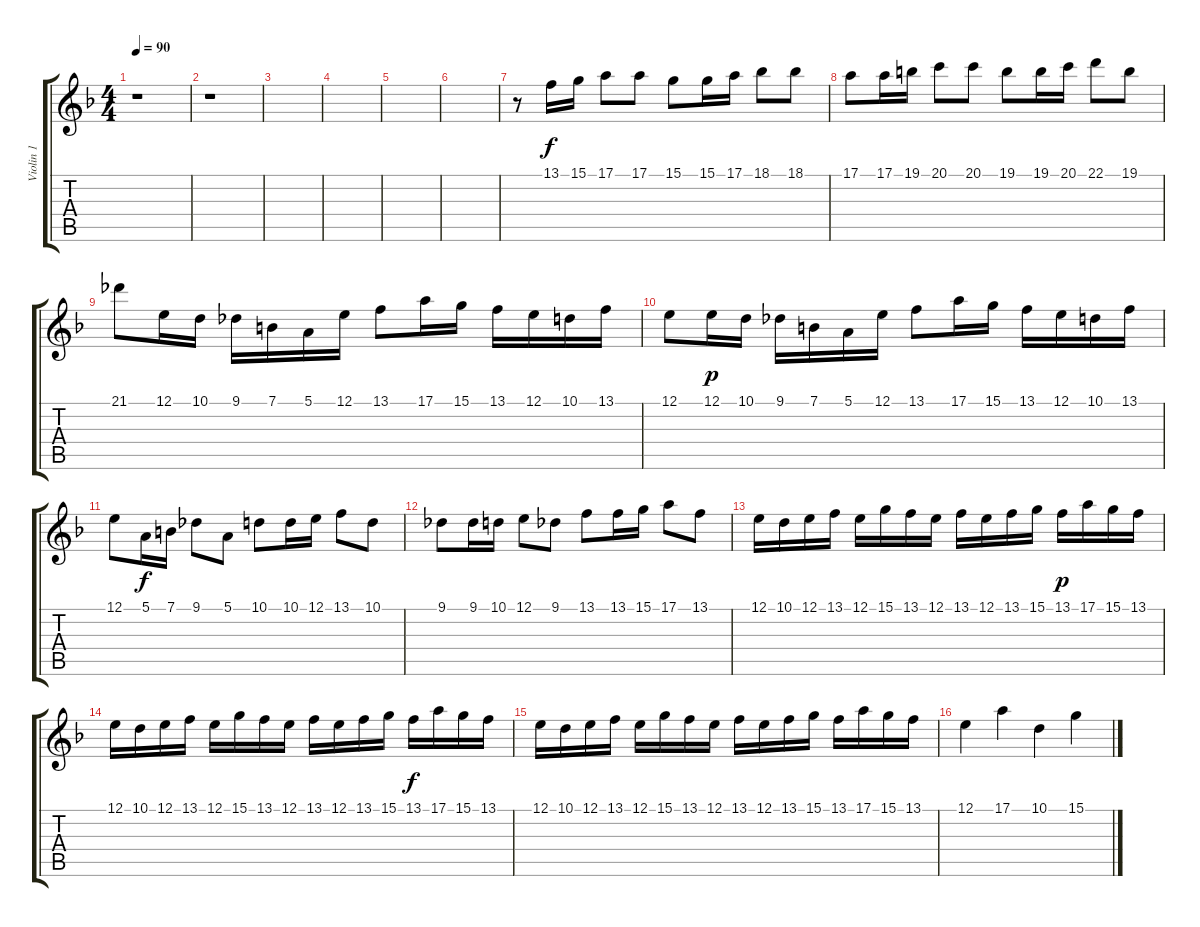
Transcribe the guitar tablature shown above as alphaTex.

\track ("Violin 1" "Violin 1") {instrument violin}
\staff {score tabs}
\tuning (E4 B3 G3 D3 A2 E2) {hide}
\ts (4 4)
\tempo 90
\clef g2
\ks f
r.1{dy f} |
r.1 |
|
|
|
|
r.8 13.1.16 15.1.16 17.1.8 17.1.8 15.1.8 15.1.16 17.1.16 18.1.8 18.1.8 |
17.1.8 17.1.16 19.1.16 20.1.8 20.1.8 19.1.8 19.1.16 20.1.16 22.1.8 19.1.8 |
21.1.8 12.1.16 10.1.16 9.1.16 7.1.16 5.1.16 12.1.16 13.1.8 17.1.16 15.1.16 13.1.16 12.1.16 10.1.16 13.1.16 |
12.1.8 12.1.16{dy p} 10.1.16 9.1.16 7.1.16 5.1.16 12.1.16 13.1.8 17.1.16 15.1.16 13.1.16 12.1.16 10.1.16 13.1.16 |
12.1.8 5.1.16{dy f} 7.1.16 9.1.8 5.1.8 10.1.8 10.1.16 12.1.16 13.1.8 10.1.8 |
9.1.8 9.1.16 10.1.16 12.1.8 9.1.8 13.1.8 13.1.16 15.1.16 17.1.8 13.1.8 |
12.1.16 10.1.16 12.1.16 13.1.16 12.1.16 15.1.16 13.1.16 12.1.16 13.1.16 12.1.16 13.1.16 15.1.16 13.1.16{dy p} 17.1.16 15.1.16 13.1.16 |
12.1.16 10.1.16 12.1.16 13.1.16 12.1.16 15.1.16 13.1.16 12.1.16 13.1.16 12.1.16 13.1.16 15.1.16 13.1.16{dy f} 17.1.16 15.1.16 13.1.16 |
12.1.16 10.1.16 12.1.16 13.1.16 12.1.16 15.1.16 13.1.16 12.1.16 13.1.16 12.1.16 13.1.16 15.1.16 13.1.16 17.1.16 15.1.16 13.1.16 |
12.1.4 17.1.4 10.1.4 15.1.4
